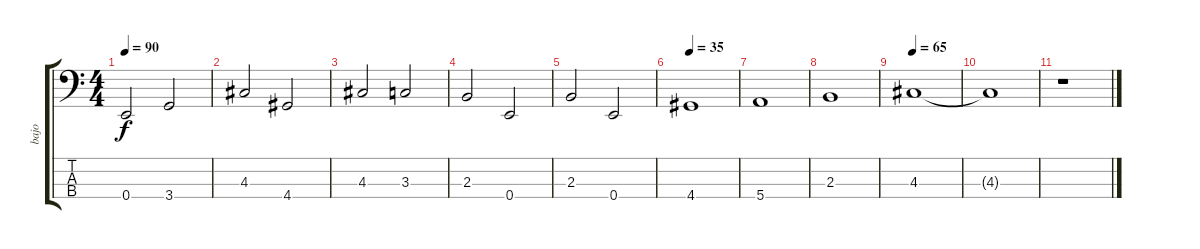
\track ("bajo" "bajo") {instrument electricbassfinger}
\staff {score tabs}
\tuning (G2 D2 A1 E1) {hide}
\ts (4 4)
\tempo 90
\clef f4
\ks c
0.4.2{dy f} 3.4.2 |
4.3.2 4.4.2 |
4.3.2 3.3.2 |
2.3.2 0.4.2 |
2.3.2 0.4.2 |
\tempo 35
4.4.1 |
5.4.1 |
2.3.1 |
\tempo 65
4.3.1 |
4.3{t}.1 |
r.1
